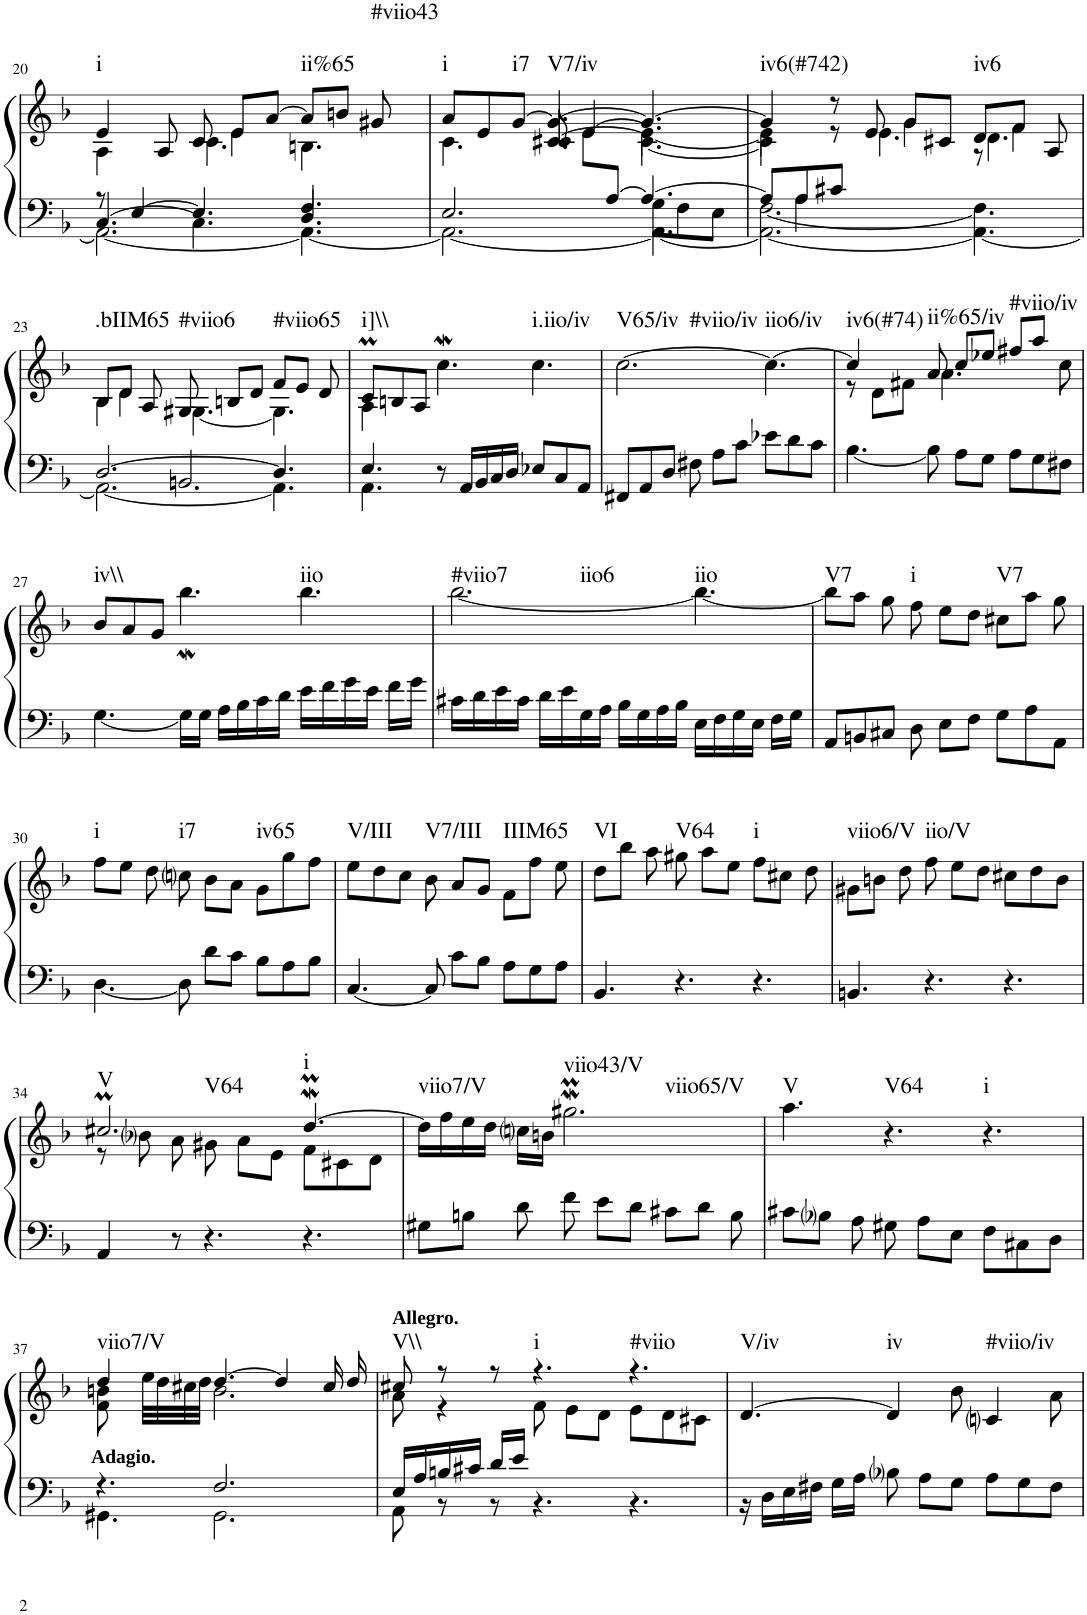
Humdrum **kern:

**kern	**kern	**harte
*part1	*part1	*part1
*staff2	*staff1	*
*I"Midi_2	*	*
!!LO:PB:g=z
*clefF4	*clefG2	*
*k[b-]	*k[b-]	*
*F:	*F:	*
*M9/8	*M9/8	*
=20	=20	=20
*^	*^	*
*	*^	*	*^	*
!	!	!	!	!	!	!LO:H:kt=i
8r	[4.C/	2.AA\_	4e/	4A\	2ryy	N
[4E/	.	.	.	.	.	.
.	.	.	8A/	8ryy	.	.
4.E/]	4.C\]	.	8c/	4.c\	.	.
.	.	.	8e/L	.	4e\	.
.	.	.	[8a/J	.	.	.
!	!	!	!	!	!	!LO:H:kt=ii%65
4.F/	4.D/	4.AA\_	8a/L]	4.Bn\	4.ryy	N
.	.	.	8bn/J	.	.	.
!	!	!	!	!	!	!LO:H:kt=#viio43
.	.	.	8g#X/	.	.	N
=21	=21	=21	=21	=21	=21	=21
*	*	*	*	*	*^	*
!	!	!	!	!	!	!	!LO:H:kt=i
4.ryy	2.E/	2.AA\_	8a/L	4.c\	2ryy	4.ryy	N
.	.	.	8e/	.	.	.	.
!	!	!	!	!	!	!	!LO:H:kt=i7
.	.	.	[8g/J	.	.	.	N
!	!	!	!	!	!	!	!LO:H:kt=V7/iv
4ryy	.	.	4.g/_	[4.c#X/	.	8c#/	N
.	.	.	.	.	[4e/	8e\L	.
[8A/J	.	.	.	.	.	2ryy	.
4.A/_	8G\L	4.AA\_	4.g/_	4.c#\_	4.e\_	.	.
.	8F\	.	.	.	.	.	.
.	8E\J	.	.	.	.	.	.
*	*	*	*	*	*v	*v	*
=22	=22	=22	=22	=22	=22	=22
*	*	*^	*	*	*	*
!	!	!	!	!	!	!	!LO:H:kt=iv6(#742)
8A/L]	[2.F\	2.AA\_	8ryy	4g/]	4c#\]	4e\]	N
8A/	.	.	4A\	.	.	.	.
8c#X/J	.	.	.	8r	8r	8ryy	.
4.ryy	.	.	4.ryy	8e/	4.e\	8ryy	.
.	.	.	.	8g/L	.	4g\	.
.	.	.	.	8c#X/J	.	.	.
!	!	!	!	!	!	!	!LO:H:kt=iv6
4.ryy	4.F\]	4.AA\_	4.ryy	8d/L	4.d\	8r	N
.	.	.	.	8f/J	.	4f\	.
.	.	.	.	8A/	.	.	.
!!LO:LB:g=z	!!	!!
=23	=23	=23	=23	=23	=23	=23	=23
!	!	!	!	!	!	!	!LO:H:kt=.bIIM65
[2.D/	4.ryy	2.AA\_	1ryy	8B-/L	4B-\	8ryy	N
.	.	.	.	8d/J	.	4d\	.
.	.	.	.	8A/	8ryy	.	.
!	!	!	!	!	!	!	!LO:H:kt=#viio6
.	2.BBn/	.	.	8G#X/	[4.G#\	2.ryy	N
.	.	.	.	8Bn/L	.	.	.
.	.	.	.	8d/J	.	.	.
!	!	!	!	!	!	!	!LO:H:kt=#viio65
4.D/]	.	4.AA\]	.	8f/L	4.G#\]	.	N
.	.	.	.	8e/J	.	.	.
.	.	.	8ryy	8d/	.	.	.
=24	=24	=24	=24	=24	=24	=24	=24
!	!	!	!	!	!	!	!LO:H:kt=i]\\
4.E/	1ryy	4.AA\	1ryy	8cM/L	4A\	1ryy	N
.	.	.	.	8Bn/	.	.	.
.	.	.	.	8A/J	8ryy	.	.
8r	.	4.ryy	.	4.ccW\	2.ryy	.	.
16AA/LL	.	.	.	.	.	.	.
16BB-/	.	.	.	.	.	.	.
16C/	.	.	.	.	.	.	.
16D/JJ	.	.	.	.	.	.	.
!	!	!	!	!	!	!	!LO:H:kt=i.iio/iv
8E-X/L	.	4.ryy	.	4.cc\	.	.	N
8C/	.	.	.	.	.	.	.
8AA/J	8ryy	.	8ryy	.	.	8ryy	.
=25	=25	=25	=25	=25	=25	=25	=25
!	!	!	!	!	!	!	!LO:H:n=1:kt=V65/iv
!	!	!	!	!	!	!	!LO:H:n=2:kt=#viio/iv
*	*v	*v	*v	*	*	*	*
*	*	*	*v	*v	*
8FF#X/L	4.ryy	[2.cc\	1ryy	N N
8AA/	.	.	.	.
8D/J	.	.	.	.
2.ryy	8F#X\	.	.	.
.	8A\L	.	.	.
.	8c\J	.	.	.
!	!	!	!	!LO:H:kt=iio6/iv
.	8e-X\L	4.cc\_	.	N
.	8d\	.	.	.
.	8c\J	.	8ryy	.
=26	=26	=26	=26	=26
!	!	!	!	!LO:H:kt=iv6(#74)
1ryy	[4.B-\	4cc/]	8r	N
.	.	.	8d\L	.
.	.	8ryy	8f#X\J	.
!	!	!	!	!LO:H:kt=ii%65/iv
.	8B-\]	8a/	4.a\	N
.	8A\L	8cc/L	.	.
.	8G\J	8ee-X/J	.	.
!	!	!	!	!LO:H:kt=#viio/iv
.	8A\L	8ff#X/L	4.ryy	N
.	8G\	8aa/J	.	.
8ryy	8F#X\J	8cc\	.	.
!!LO:LB:g=z	!!
=27	=27	=27	=27	=27
!	!	!	!	!LO:H:kt=iv\\
1ryy	[4.G\	8b-/L	4.ryy	N
.	.	8a/	.	.
.	.	8g/J	.	.
!	!	!	!	!LO:H:kt=iio
.	16G\LL]	2.ryy	4.bb-w\	N
.	16G\JJ	.	.	.
.	16A\LL	.	.	.
.	16B-\	.	.	.
.	16c\	.	.	.
.	16d\JJ	.	.	.
.	16e\LL	.	4.bb-\	.
.	16f\	.	.	.
.	16g\	.	.	.
.	16e\JJ	.	.	.
8ryy	16f\LL	.	.	.
.	16g\JJ	.	.	.
=28	=28	=28	=28	=28
!	!	!	!	!LO:H:n=1:kt=#viio7
!	!	!	!	!LO:H:n=2:kt=iio6
!	!	!	!	!LO:H:n=3:kt=iio
1ryy	16c#X\LL	1ryy	[2.bb-\	N N N
.	16d\	.	.	.
.	16e\	.	.	.
.	16c#\JJ	.	.	.
.	16d\LL	.	.	.
.	16e\	.	.	.
.	16G\	.	.	.
.	16A\JJ	.	.	.
.	16B-\LL	.	.	.
.	16G\	.	.	.
.	16A\	.	.	.
.	16B-\JJ	.	.	.
.	16E\LL	.	4.bb-\_	.
.	16F\	.	.	.
.	16G\	.	.	.
.	16E\JJ	.	.	.
8ryy	16F\LL	8ryy	.	.
.	16G\JJ	.	.	.
=29	=29	=29	=29	=29
!	!	!	!	!LO:H:n=1:kt=V7
!	!	!	!	!LO:H:n=2:kt=i
!	!	!	!	!LO:H:n=3:kt=V7
8AA/L	4.ryy	1ryy	8bb-\L]	N N N
8BBn/	.	.	8aa\J	.
8C#X/J	.	.	8gg\	.
2.ryy	8D\	.	8ff\	.
.	8E\L	.	8ee\L	.
.	8F\J	.	8dd\J	.
.	8G\L	.	8cc#X\L	.
.	8A\	.	8aa\J	.
.	8AA\J	8ryy	8gg\	.
!!LO:LB:g=z	!!
=30	=30	=30	=30	=30
!	!	!	!	!LO:H:n=1:kt=i
!	!	!	!	!LO:H:n=2:kt=i7
!	!	!	!	!LO:H:n=3:kt=iv65
1ryy	[4.D\	1ryy	8ff\L	N N N
.	.	.	8ee\J	.
.	.	.	8dd\	.
.	8D\]	.	8ccni\	.
.	8d\L	.	8b-\L	.
.	8c\J	.	8a\J	.
.	8B-\L	.	8g\L	.
.	8A\	.	8gg\	.
8ryy	8B-\J	8ryy	8ff\J	.
=31	=31	=31	=31	=31
!	!	!	!	!LO:H:kt=V/III
*v	*v	*	*	*
[4.C/	4.ryy	8ee\L	N
.	.	8dd\	.
.	.	8cc\J	.
!	!	!	!LO:H:kt=V7/III
8C/]	8b-\	4.ryy	N
8c\L	8a/L	.	.
8B-\J	8g/J	.	.
!	!	!	!LO:H:kt=IIIM65
8A\L	4.ryy	8f\L	N
8G\	.	8ff\J	.
8A\J	.	8ee\	.
=32	=32	=32	=32
!	!	!	!LO:H:n=1:kt=VI
!	!	!	!LO:H:n=2:kt=V64
!	!	!	!LO:H:n=3:kt=i
4.BB-/	1ryy	8dd\L	N N N
.	.	8bb-\J	.
.	.	8aa\	.
4.r	.	8gg#X\	.
.	.	8aa\L	.
.	.	8ee\J	.
4.r	.	8ff\L	.
.	.	8cc#X\J	.
.	8ryy	8dd\	.
=33	=33	=33	=33
!	!	!	!LO:H:n=1:kt=viio6/V
!	!	!	!LO:H:n=2:kt=iio/V
4.BBn/	1ryy	8g#X\L	N N
.	.	8bn\J	.
.	.	8dd\	.
4.r	.	8ff\	.
.	.	8ee\L	.
.	.	8dd\J	.
4.r	.	8cc#X\L	.
.	.	8dd\	.
.	8ryy	8b\J	.
!!LO:LB:g=z	!!
=34	=34	=34	=34
!	!	!	!LO:H:n=1:kt=V
!	!	!	!LO:H:n=2:kt=V64
4AA/	2.cc#Xm/	8r	N N
.	.	8b-i\	.
8r	.	8a\	.
4.r	.	8g#X\	.
.	.	8a\L	.
.	.	8e\J	.
!	!	!	!LO:H:kt=i
4.r	[4.ddWM/	8f\L	N
.	.	8c#X\	.
.	.	8d\J	.
=35	=35	=35	=35
!	!	!	!LO:H:kt=viio7/V
8G#X\L	16dd\LL]	1ryy	N
.	16ff\	.	.
8Bn\J	16ee\	.	.
.	16dd\JJ	.	.
8d\	16ccni\LL	.	.
.	16bn\JJ	.	.
!	!	!	!LO:H:n=1:kt=viio43/V
!	!	!	!LO:H:n=2:kt=viio65/V
8f\	2.gg#XWm\	.	N N
8e\L	.	.	.
8d\J	.	.	.
8c#X\L	.	.	.
8d\J	.	.	.
8B\	.	8ryy	.
=36	=36	=36	=36
!	!	!	!LO:H:kt=V
8c#X\L	4.aa\	1ryy	N
8B-i\J	.	.	.
8A\	.	.	.
!	!	!	!LO:H:kt=V64
8G#X\	4.r	.	N
8A\L	.	.	.
8E\J	.	.	.
!	!	!	!LO:H:kt=i
8F\L	4.r	.	N
8C#X\	.	.	.
8D\J	.	8ryy	.
!!LO:LB:g=z	!!
=37	=37	=37	=37
*^	*	*	*
!	!	!LO:TX:b:B:t=Adagio.	!	!LO:H:kt=viio7/V
4.r	4.GG#X\	4dd/	8f\ 8bn\	N
.	.	.	4ryy	.
.	.	32ee\LLL	.	.
.	.	32dd\	.	.
.	.	32cc#X\	.	.
.	.	32dd\JJJ	.	.
2.F/	2.GG#\	[4.dd/	2.b\	.
.	.	4dd/]	.	.
.	.	16cc#/	.	.
.	.	16dd/	.	.
=38	=38	=38	=38	=38
!	!	!LO:TX:a:B:t=Allegro.	!	!LO:H:kt=V\\
16E/LL	8AA\	8cc#X/	8a\	N
16A/	.	.	.	.
16Bn/	8r	8r	4r	.
16c#X/JJ	.	.	.	.
16d/LL	8r	8r	.	.
16e/JJ	.	.	.	.
!	!	!	!	!LO:H:kt=i
2.ryy	4.r	4.r	8f\	N
.	.	.	8e\L	.
.	.	.	8d\J	.
!	!	!	!	!LO:H:kt=#viio
.	4.r	4.r	8e\L	N
.	.	.	8d\	.
.	.	.	8c#X\J	.
=39	=39	=39	=39	=39
!	!	!	!	!LO:H:n=1:kt=V/iv
!	!	!	!	!LO:H:n=2:kt=iv
!	!	!	!	!LO:H:n=3:kt=#viio/iv
1ryy	16r	1ryy	[4.d/	N N N
.	16D\LL	.	.	.
.	16E\	.	.	.
.	16F#X\JJ	.	.	.
.	16G\LL	.	.	.
.	16A\JJ	.	.	.
.	8B-i\	.	4d/]	.
.	8A\L	.	.	.
.	8G\J	.	8b-\	.
.	8A\L	.	4cni/	.
.	8G\	.	.	.
8ryy	8F#\J	8ryy	8a\	.
*v	*v	*	*	*
*	*v	*v	*
=	=	=
*-	*-	*-
